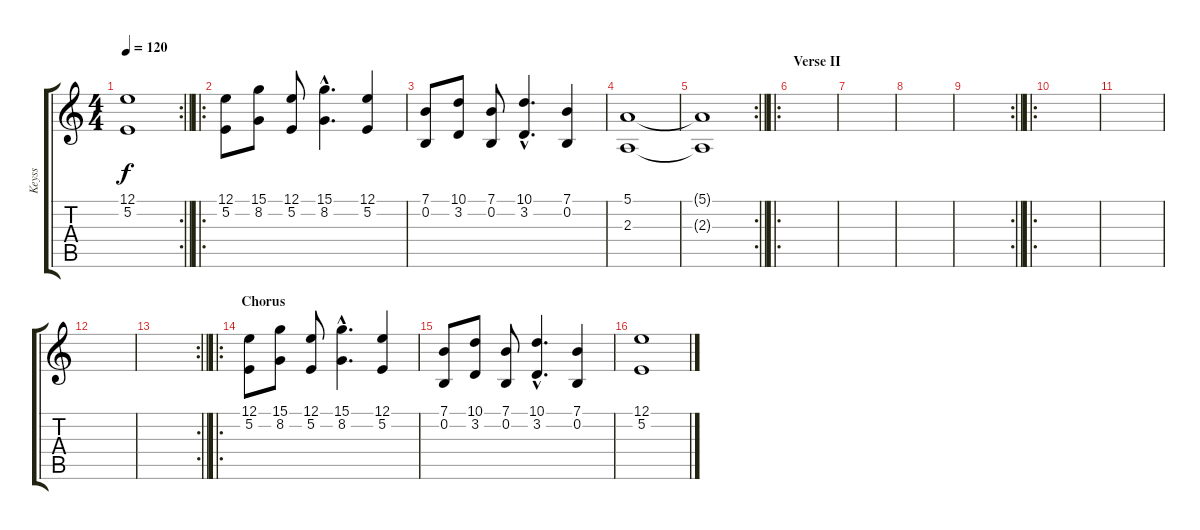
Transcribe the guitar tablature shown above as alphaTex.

\track ("Keyss" "Keyss") {instrument synthstrings1}
\staff {score tabs}
\tuning (E4 B3 G3 D3 A2 E2) {hide}
\rc 2
\ts (4 4)
\tempo 120
\clef g2
\barLineRight lightlight
\ks c
(12.1{t} 5.2{t}).1{dy f} |
\ro
(12.1 5.2).8 (15.1 8.2).8 (12.1 5.2).8 (15.1{hac} 8.2{hac}).4{d} (12.1 5.2).4 |
(7.1 0.2).8 (10.1 3.2).8 (7.1 0.2).8 (10.1{hac} 3.2{hac}).4{d} (7.1 0.2).4 |
(5.1 2.3).1 |
\rc 2
\barLineRight lightlight
(5.1{t} 2.3{t}).1 |
\ro
\section ("" "Verse II")
|
|
|
\rc 2
\barLineRight lightlight
|
\ro
\section ("" "")
|
|
|
\rc 2
\barLineRight lightlight
|
\ro
\section ("" "Chorus")
(12.1 5.2).8 (15.1 8.2).8 (12.1 5.2).8 (15.1{hac} 8.2{hac}).4{d} (12.1 5.2).4 |
(7.1 0.2).8 (10.1 3.2).8 (7.1 0.2).8 (10.1{hac} 3.2{hac}).4{d} (7.1 0.2).4 |
(12.1 5.2).1
